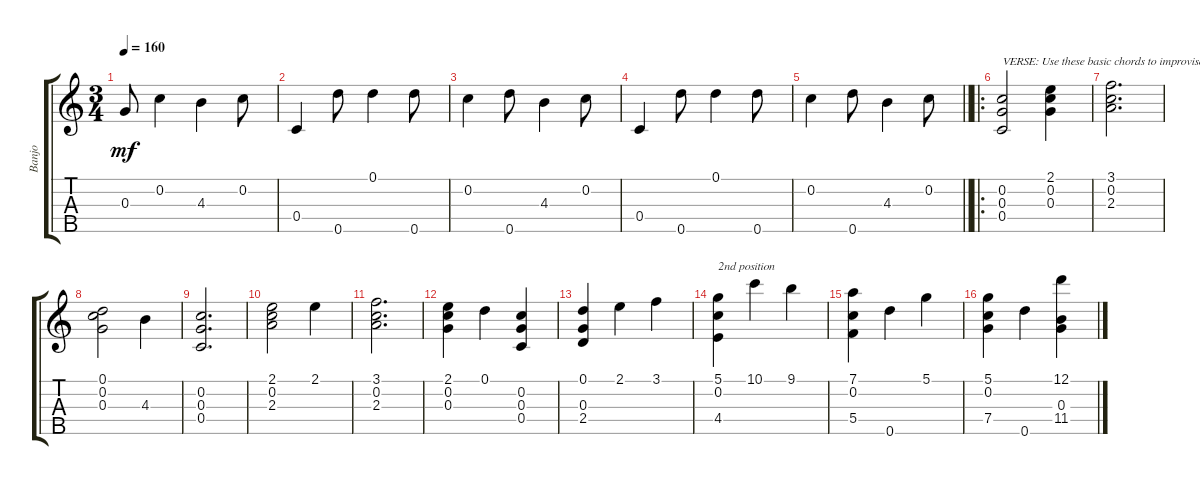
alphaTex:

\track ("Banjo" "Banjo") {instrument banjo}
\staff {score tabs}
\tuning (D4 C4 G3 C3 D4) {hide}
\displaytranspose 12
\ts (3 4)
\tempo 160
\clef g2
\ks c
0.3.8{dy mf} 0.2.4 4.3.4 0.2.8 |
0.4.4 0.5.8 0.1.4 0.5.8 |
0.2.4 0.5.8 4.3.4 0.2.8 |
0.4.4 0.5.8 0.1.4 0.5.8 |
\barLineRight lightlight
0.2.4 0.5.8 4.3.4 0.2.8 |
\ro
(0.2 0.3 0.4).2{txt "VERSE: Use these basic chords to improvise"} (2.1 0.2 0.3).4 |
(3.1 0.2 2.3).2{d} |
(0.1 0.2 0.3).2 4.3.4 |
(0.2 0.3 0.4).2{d} |
(2.1 0.2 2.3).2 2.1.4 |
(3.1 0.2 2.3).2{d} |
(2.1 0.2 0.3).4 0.1.4 (0.2 0.3 0.4).4 |
(0.1 0.3 2.4).4 2.1.4 3.1.4 |
(5.1 0.2 4.4).4{txt "2nd position"} 10.1.4 9.1.4 |
(7.1 0.2 5.4).4 0.5.4 5.1.4 |
(5.1 0.2 7.4).4 0.5.4 (12.1 0.3 11.4).4
